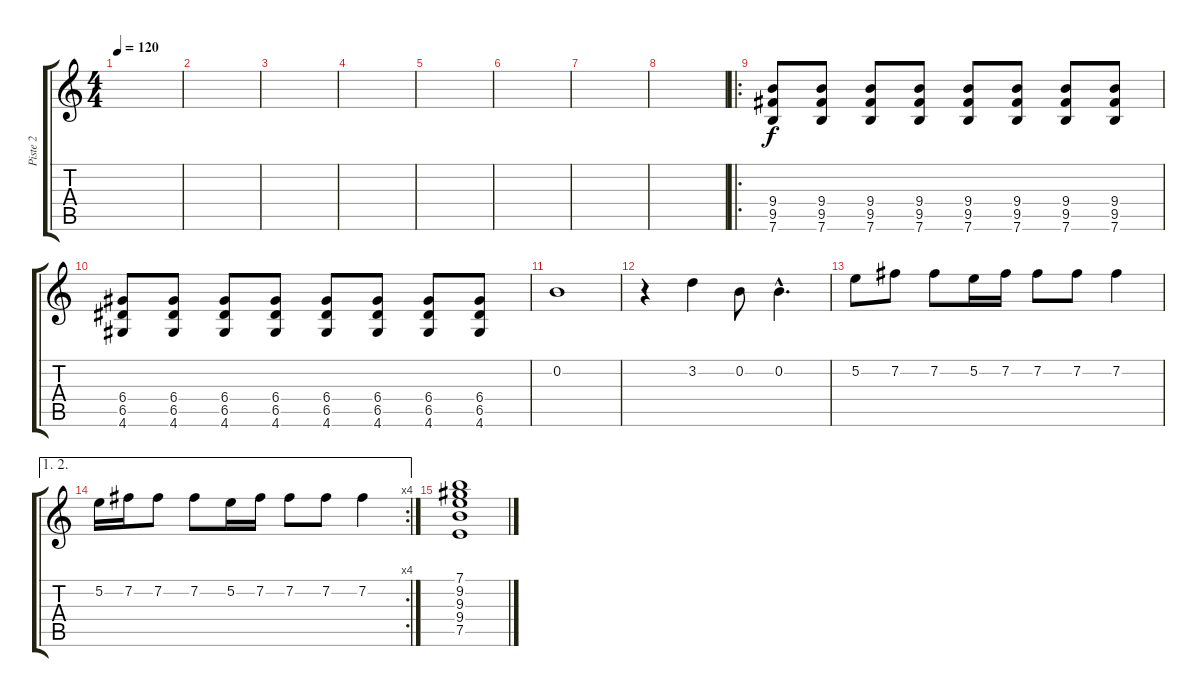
\track ("Piste 2" "Piste 2") {instrument distortionguitar}
\staff {score tabs}
\tuning (E4 B3 G3 D3 A2 E2) {hide}
\ts (4 4)
\tempo 120
\clef g2
\ks c
|
|
|
|
|
|
|
|
\ro
(9.4 9.5 7.6).8 (9.4 9.5 7.6).8 (9.4 9.5 7.6).8 (9.4 9.5 7.6).8 (9.4 9.5 7.6).8 (9.4 9.5 7.6).8 (9.4 9.5 7.6).8 (9.4 9.5 7.6).8 |
(6.4 6.5 4.6).8 (6.4 6.5 4.6).8 (6.4 6.5 4.6).8 (6.4 6.5 4.6).8 (6.4 6.5 4.6).8 (6.4 6.5 4.6).8 (6.4 6.5 4.6).8 (6.4 6.5 4.6).8 |
0.2.1 |
r.4 3.2.4 0.2.8 0.2{hac}.4{d} |
5.2.8 7.2.8 7.2.8 5.2.16 7.2.16 7.2.8 7.2.8 7.2.4 |
\ae (1 2)
\rc 4
5.2.16 7.2.16 7.2.8 7.2.8 5.2.16 7.2.16 7.2.8 7.2.8 7.2.4 |
(7.1 9.2 9.3 9.4 7.5).1
